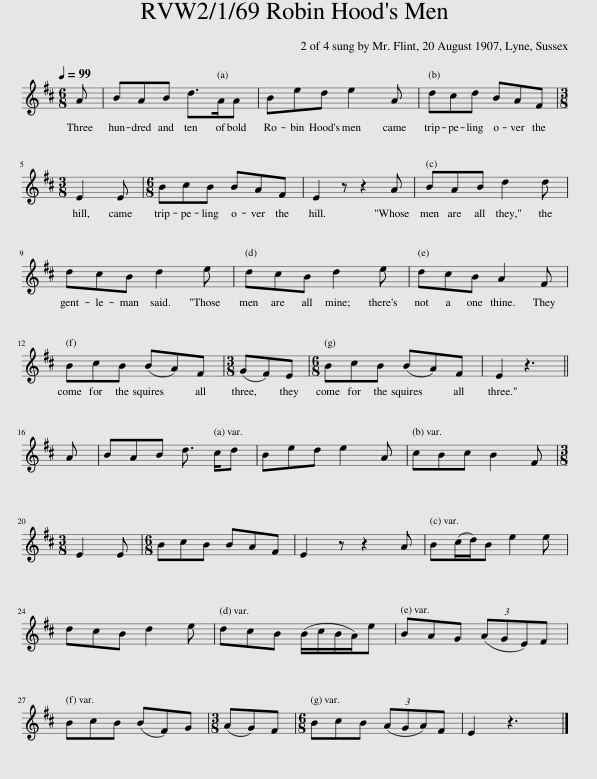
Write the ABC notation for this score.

X:1
L:1/8
Q:1/4=99
M:6/8
I:linebreak $
K:D
V:1 treble
V:1
 A | BAB d>AA | Bed e2 A | dcd BAF |$[M:3/8] E2 E | %5
[M:6/8] BcB BAF | E2 z z2 A | BAB d2 d |$ dcB d2 e | dcB d2 e | %10
 dcB A2 F |$ BcB (BA)F |[M:3/8] (GF)E |[M:6/8] BcB (BA)F | E2 z3 ||$ %15
 A | BAB d3/2 c/d | Bed e2 A | cBc B2 F |$[M:3/8] E2 E | %20
[M:6/8] BcB BAF | E2 z z2 A | B(c/d/)B e2 e |$ dcB d2 e | dcB (B/c/B/A/)e | %25
 BAG (3(AGE)F |$ BcB (BF)G |[M:3/8] (AG)F |[M:6/8] BcB (3(AGA)F | E2 z3 |] %30
